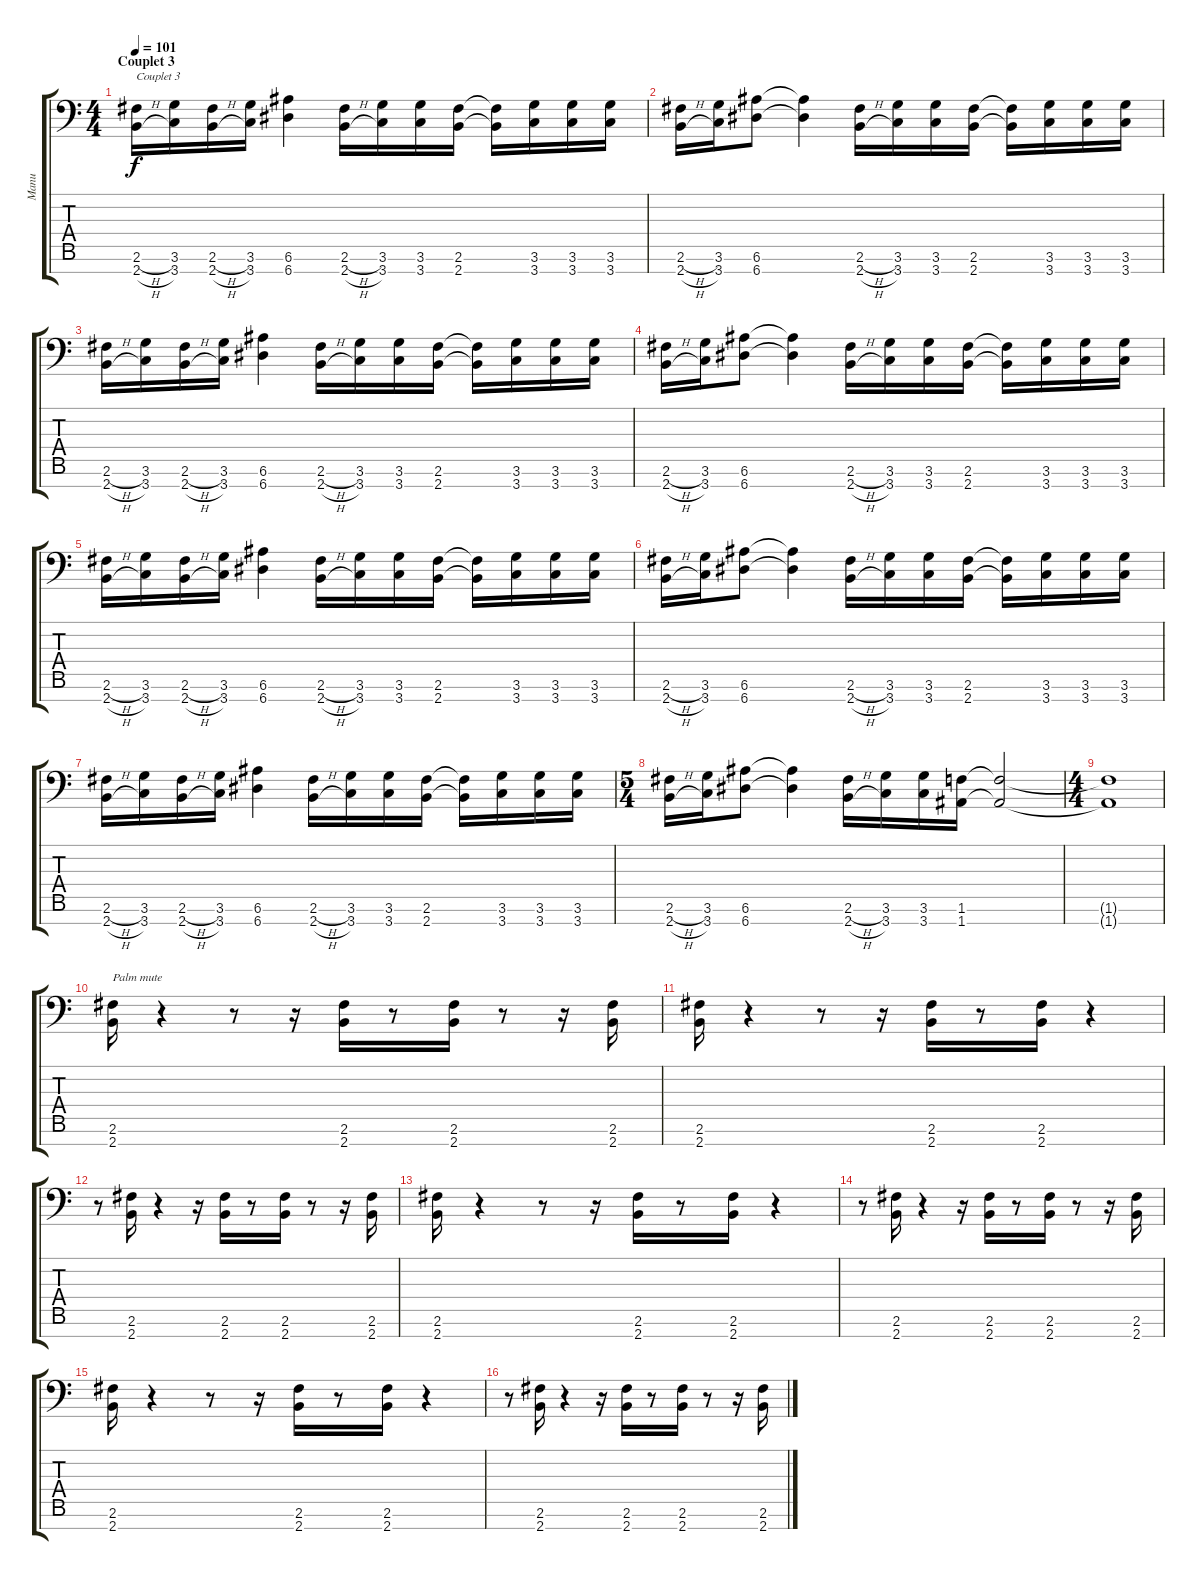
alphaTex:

\track ("Manu" "Manu") {instrument overdrivenguitar}
\staff {score tabs}
\tuning (E4 B3 G3 D3 A2 E2 A1) {hide}
\ts (4 4)
\section ("" "Couplet 3")
\tempo 101
\clef f4
\ks c
(2.6{h} 2.7{h}).16{txt "Couplet 3" dy f} (3.6 3.7).16 (2.6{h} 2.7{h}).16 (3.6 3.7).16 (6.6 6.7).4 (2.6{h} 2.7{h}).16 (3.6 3.7).16 (3.6 3.7).16 (2.6 2.7).16 (2.6{t} 2.7{t}).16 (3.6 3.7).16 (3.6 3.7).16 (3.6 3.7).16 |
(2.6{h} 2.7{h}).16 (3.6 3.7).16 (6.6 6.7).8 (6.6{t} 6.7{t}).4 (2.6{h} 2.7{h}).16 (3.6 3.7).16 (3.6 3.7).16 (2.6 2.7).16 (2.6{t} 2.7{t}).16 (3.6 3.7).16 (3.6 3.7).16 (3.6 3.7).16 |
(2.6{h} 2.7{h}).16 (3.6 3.7).16 (2.6{h} 2.7{h}).16 (3.6 3.7).16 (6.6 6.7).4 (2.6{h} 2.7{h}).16 (3.6 3.7).16 (3.6 3.7).16 (2.6 2.7).16 (2.6{t} 2.7{t}).16 (3.6 3.7).16 (3.6 3.7).16 (3.6 3.7).16 |
(2.6{h} 2.7{h}).16 (3.6 3.7).16 (6.6 6.7).8 (6.6{t} 6.7{t}).4 (2.6{h} 2.7{h}).16 (3.6 3.7).16 (3.6 3.7).16 (2.6 2.7).16 (2.6{t} 2.7{t}).16 (3.6 3.7).16 (3.6 3.7).16 (3.6 3.7).16 |
(2.6{h} 2.7{h}).16 (3.6 3.7).16 (2.6{h} 2.7{h}).16 (3.6 3.7).16 (6.6 6.7).4 (2.6{h} 2.7{h}).16 (3.6 3.7).16 (3.6 3.7).16 (2.6 2.7).16 (2.6{t} 2.7{t}).16 (3.6 3.7).16 (3.6 3.7).16 (3.6 3.7).16 |
(2.6{h} 2.7{h}).16 (3.6 3.7).16 (6.6 6.7).8 (6.6{t} 6.7{t}).4 (2.6{h} 2.7{h}).16 (3.6 3.7).16 (3.6 3.7).16 (2.6 2.7).16 (2.6{t} 2.7{t}).16 (3.6 3.7).16 (3.6 3.7).16 (3.6 3.7).16 |
(2.6{h} 2.7{h}).16 (3.6 3.7).16 (2.6{h} 2.7{h}).16 (3.6 3.7).16 (6.6 6.7).4 (2.6{h} 2.7{h}).16 (3.6 3.7).16 (3.6 3.7).16 (2.6 2.7).16 (2.6{t} 2.7{t}).16 (3.6 3.7).16 (3.6 3.7).16 (3.6 3.7).16 |
\ts (5 4)
(2.6{h} 2.7{h}).16 (3.6 3.7).16 (6.6 6.7).8 (6.6{t} 6.7{t}).4 (2.6{h} 2.7{h}).16 (3.6 3.7).16 (3.6 3.7).16 (1.6 1.7).16 (1.6{t} 1.7{t}).2 |
\ts (4 4)
(1.6{t} 1.7{t}).1 |
(2.6 2.7).16{txt "Palm mute"} r.4 r.8 r.16 (2.6 2.7).16 r.8 (2.6 2.7).16 r.8 r.16 (2.6 2.7).16 |
(2.6 2.7).16 r.4 r.8 r.16 (2.6 2.7).16 r.8 (2.6 2.7).16 r.4 |
r.8 (2.6 2.7).16 r.4 r.16 (2.6 2.7).16 r.8 (2.6 2.7).16 r.8 r.16 (2.6 2.7).16 |
(2.6 2.7).16 r.4 r.8 r.16 (2.6 2.7).16 r.8 (2.6 2.7).16 r.4 |
r.8 (2.6 2.7).16 r.4 r.16 (2.6 2.7).16 r.8 (2.6 2.7).16 r.8 r.16 (2.6 2.7).16 |
(2.6 2.7).16 r.4 r.8 r.16 (2.6 2.7).16 r.8 (2.6 2.7).16 r.4 |
r.8 (2.6 2.7).16 r.4 r.16 (2.6 2.7).16 r.8 (2.6 2.7).16 r.8 r.16 (2.6 2.7).16
